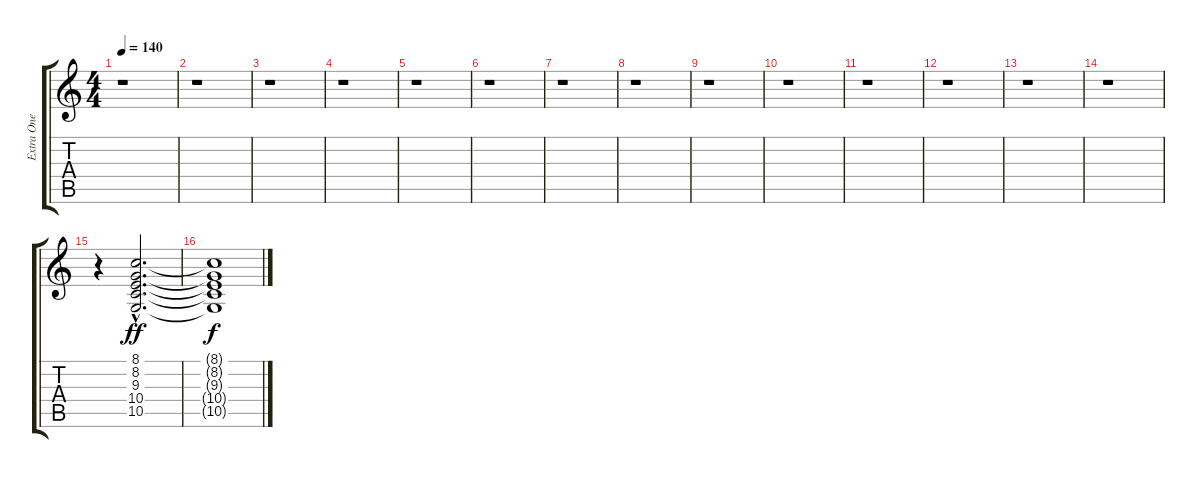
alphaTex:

\track ("Extra One" "Extra One") {instrument trumpet}
\staff {score tabs}
\tuning (E4 B3 G3 D3 A2 E2) {hide}
\ts (4 4)
\tempo 140
\clef g2
\ks c
r.1{dy ff} |
r.1 |
r.1 |
r.1 |
r.1 |
r.1 |
r.1 |
r.1 |
r.1 |
r.1 |
r.1 |
r.1 |
r.1 |
r.1 |
r.4 (8.1{hac} 8.2{hac} 9.3{hac} 10.4{hac} 10.5{hac}).2{d} |
(8.1{t} 8.2{t} 9.3{t} 10.4{t} 10.5{t}).1{dy f}
